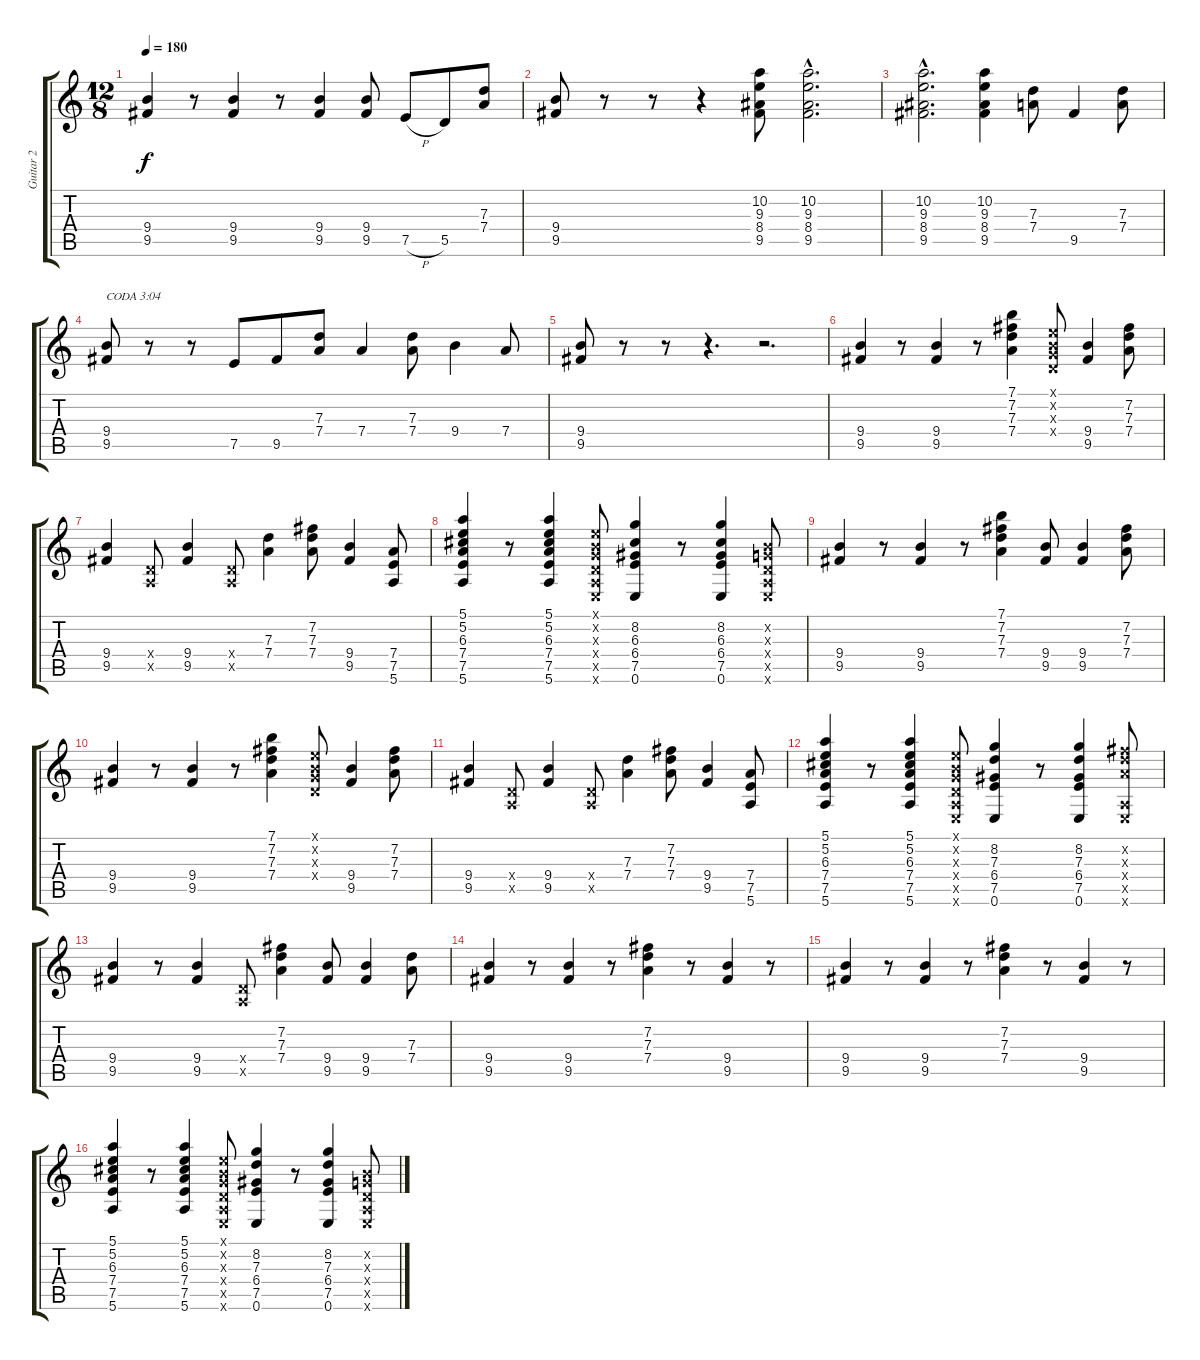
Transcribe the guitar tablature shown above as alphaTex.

\track ("Guitar 2" "Guitar 2") {instrument electricguitarclean}
\staff {score tabs}
\tuning (E4 B3 G3 D3 A2 E2) {hide}
\ts (12 8)
\tempo 180
\clef g2
\ks c
(9.4 9.5).4{dy f} r.8 (9.4 9.5).4 r.8 (9.4 9.5).4 (9.4 9.5).8 7.5{h}.8 5.5.8 (7.3 7.4).8 |
(9.4 9.5).8 r.8 r.8 r.4 (10.2 9.3 8.4 9.5).8 (10.2{hac} 9.3{hac} 8.4{hac} 9.5{hac}).2{d} |
(10.2{hac} 9.3{hac} 8.4{hac} 9.5{hac}).2{d} (10.2 9.3 8.4 9.5).4 (7.3 7.4).8 9.5.4 (7.3 7.4).8 |
(9.4 9.5).8{txt "CODA 3:04"} r.8 r.8 7.5.8 9.5.8 (7.3 7.4).8 7.4.4 (7.3 7.4).8 9.4.4 7.4.8 |
(9.4 9.5).8 r.8 r.8 r.4{d} r.2{d} |
(9.4 9.5).4 r.8 (9.4 9.5).4 r.8 (7.1 7.2 7.3 7.4).4 (0.1{x} 0.2{x} 0.3{x} 0.4{x}).8 (9.4 9.5).4 (7.2 7.3 7.4).8 |
(9.4 9.5).4 (0.4{x} 0.5{x}).8 (9.4 9.5).4 (0.4{x} 0.5{x}).8 (7.3 7.4).4 (7.2 7.3 7.4).8 (9.4 9.5).4 (7.4 7.5 5.6).8 |
(5.1 5.2 6.3 7.4 7.5 5.6).4 r.8 (5.1 5.2 6.3 7.4 7.5 5.6).4 (0.1{x} 0.2{x} 0.3{x} 0.4{x} 0.5{x} 0.6{x}).8 (8.2 6.3 6.4 7.5 0.6).4 r.8 (8.2 6.3 6.4 7.5 0.6).4 (0.2{x} 0.3{x} 0.4{x} 0.5{x} 0.6{x}).8 |
(9.4 9.5).4 r.8 (9.4 9.5).4 r.8 (7.1 7.2 7.3 7.4).4 (9.4 9.5).8 (9.4 9.5).4 (7.2 7.3 7.4).8 |
(9.4 9.5).4 r.8 (9.4 9.5).4 r.8 (7.1 7.2 7.3 7.4).4 (0.1{x} 0.2{x} 0.3{x} 0.4{x}).8 (9.4 9.5).4 (7.2 7.3 7.4).8 |
(9.4 9.5).4 (0.4{x} 0.5{x}).8 (9.4 9.5).4 (0.4{x} 0.5{x}).8 (7.3 7.4).4 (7.2 7.3 7.4).8 (9.4 9.5).4 (7.4 7.5 5.6).8 |
(5.1 5.2 6.3 7.4 7.5 5.6).4 r.8 (5.1 5.2 6.3 7.4 7.5 5.6).4 (0.1{x} 0.2{x} 0.3{x} 0.4{x} 0.5{x} 0.6{x}).8 (8.2 7.3 6.4 7.5 0.6).4 r.8 (8.2 7.3 6.4 7.5 0.6).4 (7.2{x} 7.3{x} 7.4{x} 0.5{x} 0.6{x}).8 |
(9.4 9.5).4 r.8 (9.4 9.5).4 (0.4{x} 0.5{x}).8 (7.2 7.3 7.4).4 (9.4 9.5).8 (9.4 9.5).4 (7.3 7.4).8 |
(9.4 9.5).4 r.8 (9.4 9.5).4 r.8 (7.2 7.3 7.4).4 r.8 (9.4 9.5).4 r.8 |
(9.4 9.5).4 r.8 (9.4 9.5).4 r.8 (7.2 7.3 7.4).4 r.8 (9.4 9.5).4 r.8 |
(5.1 5.2 6.3 7.4 7.5 5.6).4 r.8 (5.1 5.2 6.3 7.4 7.5 5.6).4 (0.1{x} 0.2{x} 0.3{x} 0.4{x} 0.5{x} 0.6{x}).8 (8.2 7.3 6.4 7.5 0.6).4 r.8 (8.2 7.3 6.4 7.5 0.6).4 (0.2{x} 0.3{x} 0.4{x} 0.5{x} 0.6{x}).8
